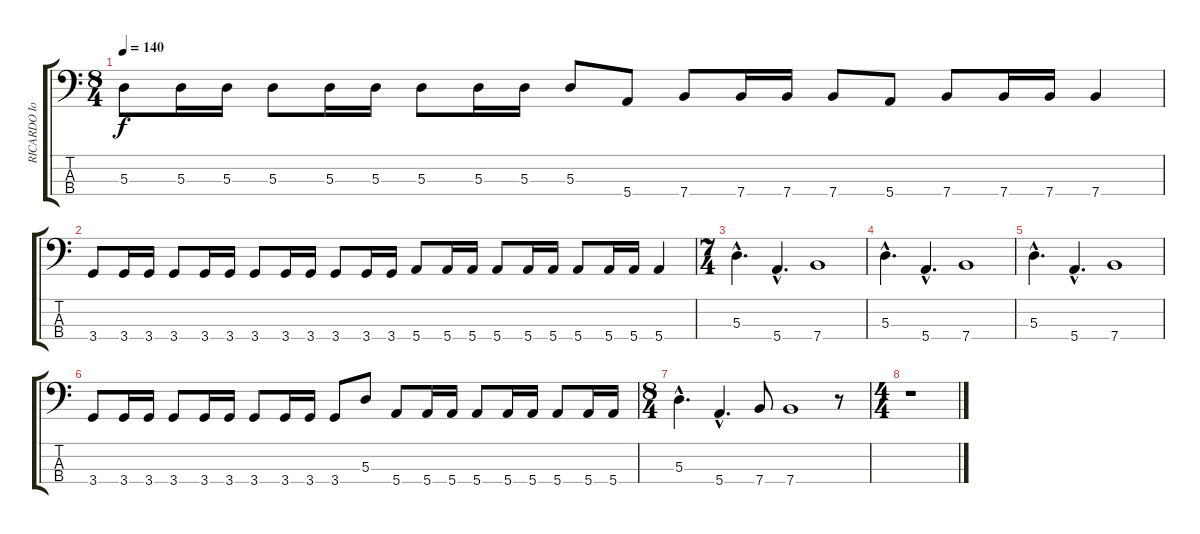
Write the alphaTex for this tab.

\track ("RICARDO Iorio" "RICARDO Io") {instrument electricbasspick}
\staff {score tabs}
\tuning (G2 D2 A1 E1) {hide}
\ts (8 4)
\tempo 140
\clef f4
\ks c
5.3.8{dy f} 5.3.16 5.3.16 5.3.8 5.3.16 5.3.16 5.3.8 5.3.16 5.3.16 5.3.8 5.4.8 7.4.8 7.4.16 7.4.16 7.4.8 5.4.8 7.4.8 7.4.16 7.4.16 7.4.4 |
3.4.8 3.4.16 3.4.16 3.4.8 3.4.16 3.4.16 3.4.8 3.4.16 3.4.16 3.4.8 3.4.16 3.4.16 5.4.8 5.4.16 5.4.16 5.4.8 5.4.16 5.4.16 5.4.8 5.4.16 5.4.16 5.4.4 |
\ts (7 4)
5.3{hac}.4{d} 5.4{hac}.4{d} 7.4.1 |
5.3{hac}.4{d} 5.4{hac}.4{d} 7.4.1 |
5.3{hac}.4{d} 5.4{hac}.4{d} 7.4.1 |
3.4.8 3.4.16 3.4.16 3.4.8 3.4.16 3.4.16 3.4.8 3.4.16 3.4.16 3.4.8 5.3.8 5.4.8 5.4.16 5.4.16 5.4.8 5.4.16 5.4.16 5.4.8 5.4.16 5.4.16 |
\ts (8 4)
5.3{hac}.4{d} 5.4{hac}.4{d} 7.4.8 7.4.1 r.8 |
\ts (4 4)
r.1
